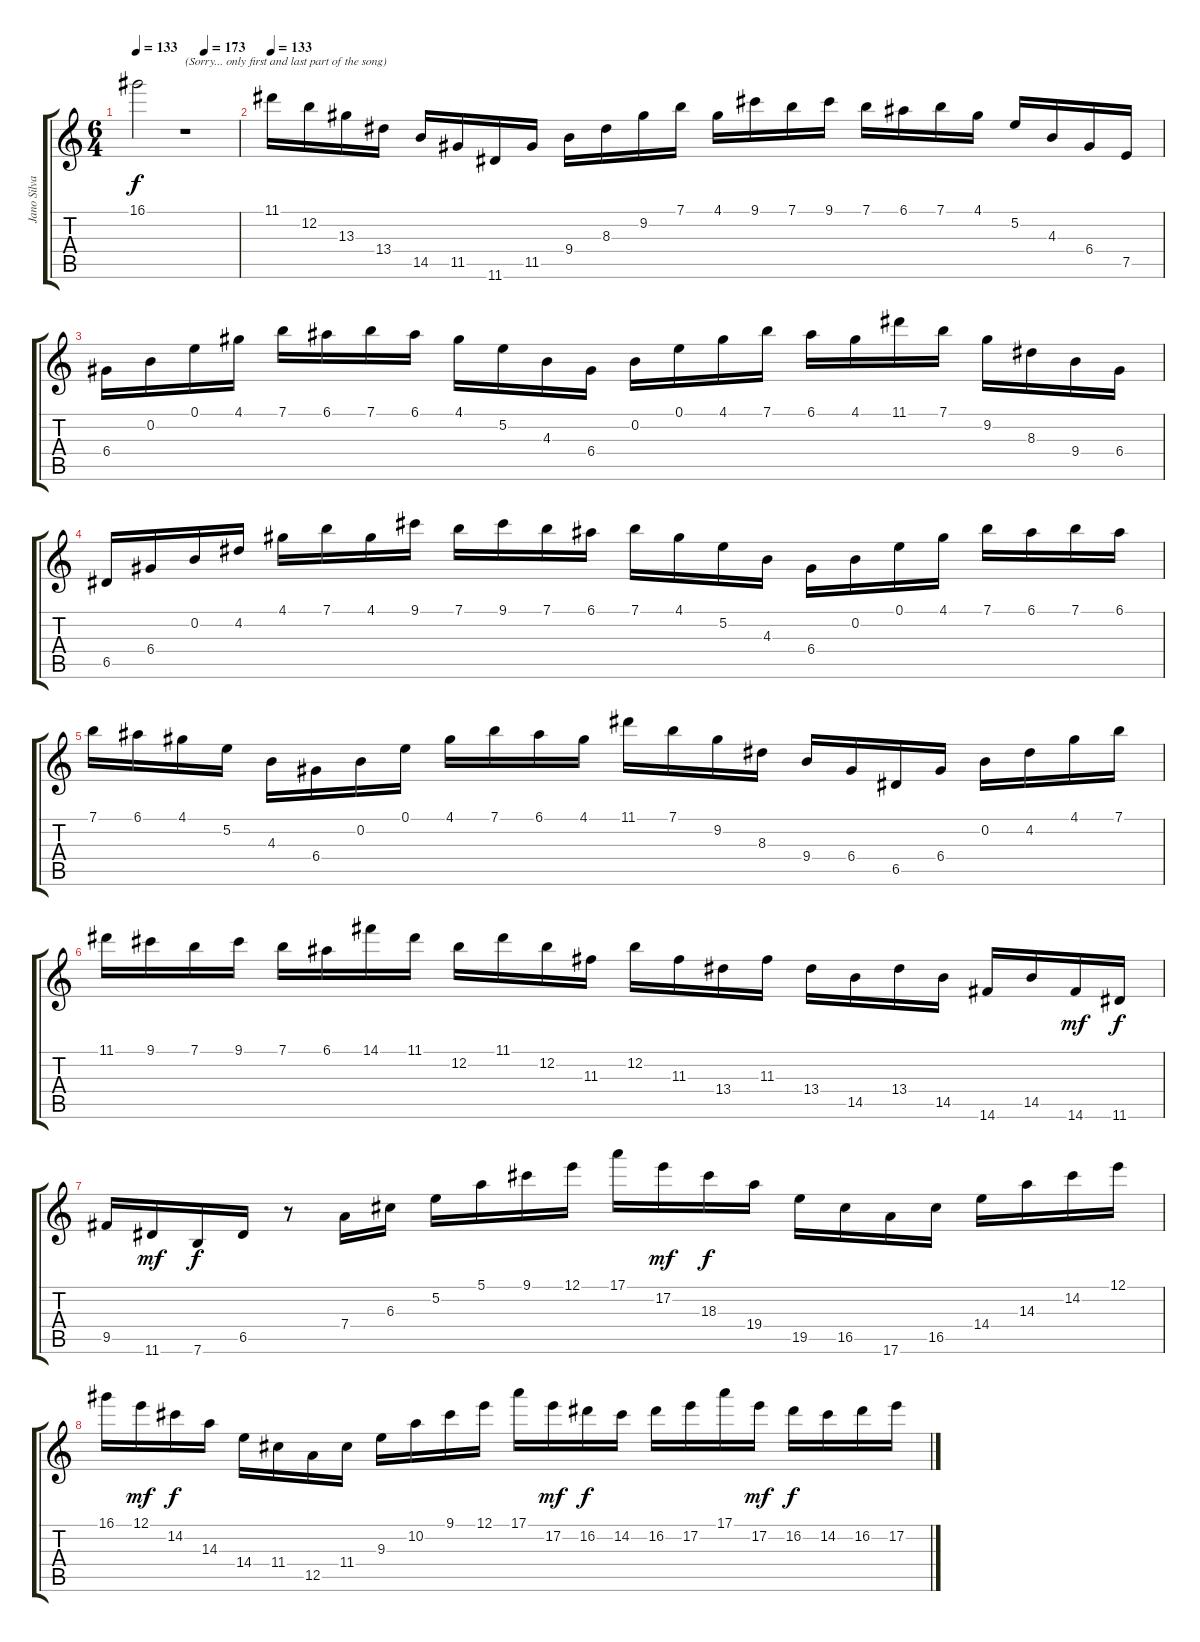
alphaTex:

\track ("Jano Silva" "Jano Silva") {instrument distortionguitar}
\staff {score tabs}
\tuning (E4 B3 G3 D3 A2 E2) {hide}
\ts (6 4)
\tempo 133
\tempo (173 0.6666666666666666)
\clef g2
\ks c
16.1.2{dy f} r.1{txt "(Sorry... only first and last part of the song)"} |
\tempo 133
11.1.16 12.2.16 13.3.16 13.4.16 14.5.16 11.5.16 11.6.16 11.5.16 9.4.16 8.3.16 9.2.16 7.1.16 4.1.16 9.1.16 7.1.16 9.1.16 7.1.16 6.1.16 7.1.16 4.1.16 5.2.16 4.3.16 6.4.16 7.5.16 |
6.4.16 0.2.16 0.1.16 4.1.16 7.1.16 6.1.16 7.1.16 6.1.16 4.1.16 5.2.16 4.3.16 6.4.16 0.2.16 0.1.16 4.1.16 7.1.16 6.1.16 4.1.16 11.1.16 7.1.16 9.2.16 8.3.16 9.4.16 6.4.16 |
6.5.16 6.4.16 0.2.16 4.2.16 4.1.16 7.1.16 4.1.16 9.1.16 7.1.16 9.1.16 7.1.16 6.1.16 7.1.16 4.1.16 5.2.16 4.3.16 6.4.16 0.2.16 0.1.16 4.1.16 7.1.16 6.1.16 7.1.16 6.1.16 |
7.1.16 6.1.16 4.1.16 5.2.16 4.3.16 6.4.16 0.2.16 0.1.16 4.1.16 7.1.16 6.1.16 4.1.16 11.1.16 7.1.16 9.2.16 8.3.16 9.4.16 6.4.16 6.5.16 6.4.16 0.2.16 4.2.16 4.1.16 7.1.16 |
11.1.16 9.1.16 7.1.16 9.1.16 7.1.16 6.1.16 14.1.16 11.1.16 12.2.16 11.1.16 12.2.16 11.3.16 12.2.16 11.3.16 13.4.16 11.3.16 13.4.16 14.5.16 13.4.16 14.5.16 14.6.16 14.5.16 14.6.16{dy mf} 11.6.16{dy f} |
9.5.16 11.6.16{dy mf} 7.6.16{dy f} 6.5.16 r.8 7.4.16 6.3.16 5.2.16 5.1.16 9.1.16 12.1.16 17.1.16 17.2.16{dy mf} 18.3.16{dy f} 19.4.16 19.5.16 16.5.16 17.6.16 16.5.16 14.4.16 14.3.16 14.2.16 12.1.16 |
16.1.16 12.1.16{dy mf} 14.2.16{dy f} 14.3.16 14.4.16 11.4.16 12.5.16 11.4.16 9.3.16 10.2.16 9.1.16 12.1.16 17.1.16 17.2.16{dy mf} 16.2.16{dy f} 14.2.16 16.2.16 17.2.16 17.1.16 17.2.16{dy mf} 16.2.16{dy f} 14.2.16 16.2.16 17.2.16
